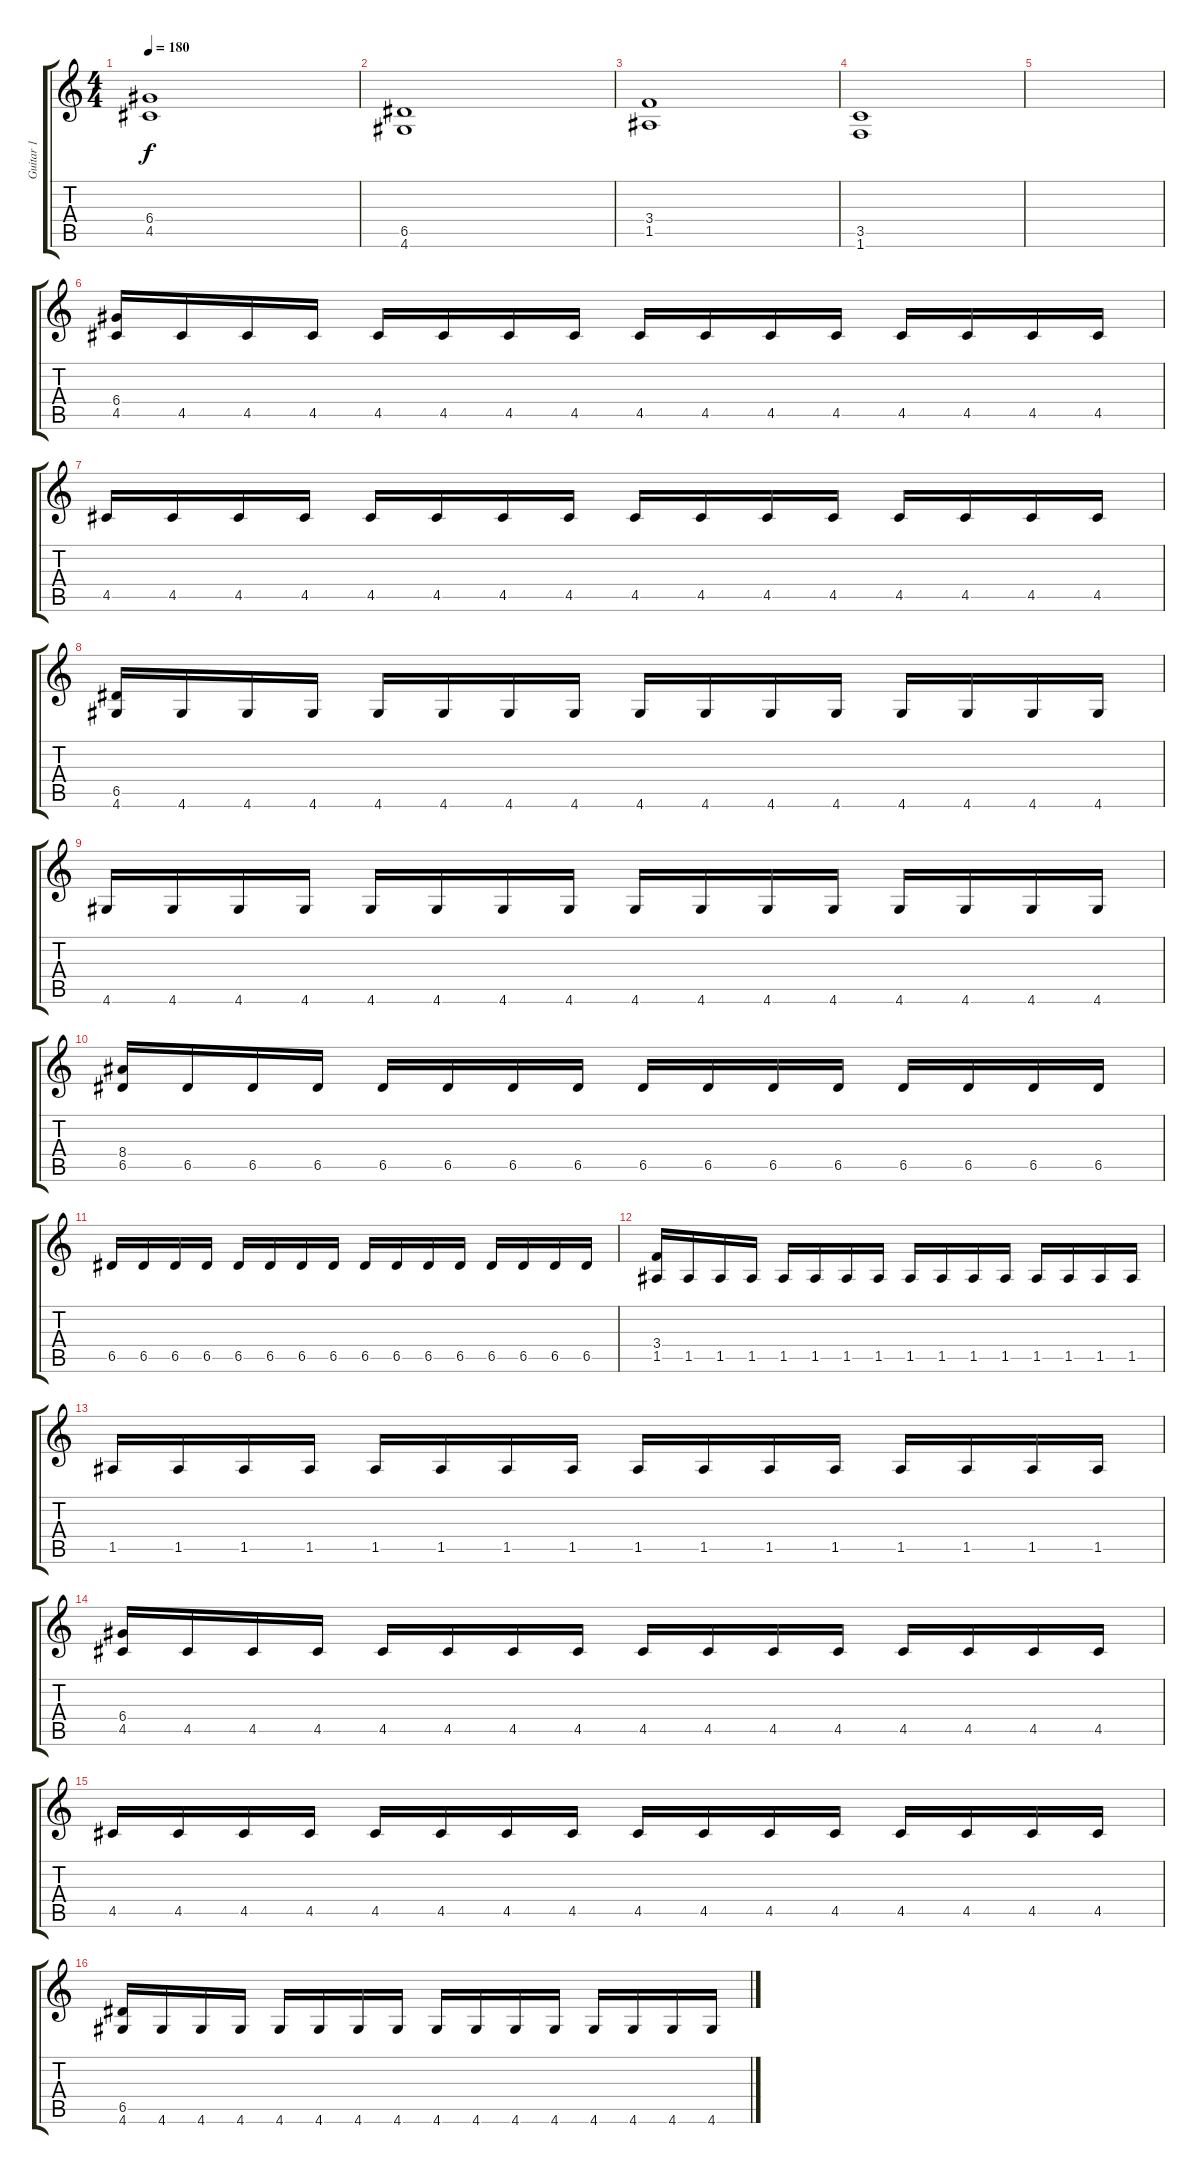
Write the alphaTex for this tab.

\track ("Guitar 1" "Guitar 1") {instrument overdrivenguitar}
\staff {score tabs}
\tuning (E4 B3 G3 D3 A2 E2) {hide}
\ts (4 4)
\tempo 180
\clef g2
\ks c
(6.4 4.5).1{dy f} |
(6.5 4.6).1 |
(3.4 1.5).1 |
(3.5 1.6).1 |
|
(6.4 4.5).16 4.5.16 4.5.16 4.5.16 4.5.16 4.5.16 4.5.16 4.5.16 4.5.16 4.5.16 4.5.16 4.5.16 4.5.16 4.5.16 4.5.16 4.5.16 |
4.5.16 4.5.16 4.5.16 4.5.16 4.5.16 4.5.16 4.5.16 4.5.16 4.5.16 4.5.16 4.5.16 4.5.16 4.5.16 4.5.16 4.5.16 4.5.16 |
(6.5 4.6).16 4.6.16 4.6.16 4.6.16 4.6.16 4.6.16 4.6.16 4.6.16 4.6.16 4.6.16 4.6.16 4.6.16 4.6.16 4.6.16 4.6.16 4.6.16 |
4.6.16 4.6.16 4.6.16 4.6.16 4.6.16 4.6.16 4.6.16 4.6.16 4.6.16 4.6.16 4.6.16 4.6.16 4.6.16 4.6.16 4.6.16 4.6.16 |
(8.4 6.5).16 6.5.16 6.5.16 6.5.16 6.5.16 6.5.16 6.5.16 6.5.16 6.5.16 6.5.16 6.5.16 6.5.16 6.5.16 6.5.16 6.5.16 6.5.16 |
6.5.16 6.5.16 6.5.16 6.5.16 6.5.16 6.5.16 6.5.16 6.5.16 6.5.16 6.5.16 6.5.16 6.5.16 6.5.16 6.5.16 6.5.16 6.5.16 |
(3.4 1.5).16 1.5.16 1.5.16 1.5.16 1.5.16 1.5.16 1.5.16 1.5.16 1.5.16 1.5.16 1.5.16 1.5.16 1.5.16 1.5.16 1.5.16 1.5.16 |
1.5.16 1.5.16 1.5.16 1.5.16 1.5.16 1.5.16 1.5.16 1.5.16 1.5.16 1.5.16 1.5.16 1.5.16 1.5.16 1.5.16 1.5.16 1.5.16 |
(6.4 4.5).16 4.5.16 4.5.16 4.5.16 4.5.16 4.5.16 4.5.16 4.5.16 4.5.16 4.5.16 4.5.16 4.5.16 4.5.16 4.5.16 4.5.16 4.5.16 |
4.5.16 4.5.16 4.5.16 4.5.16 4.5.16 4.5.16 4.5.16 4.5.16 4.5.16 4.5.16 4.5.16 4.5.16 4.5.16 4.5.16 4.5.16 4.5.16 |
(6.5 4.6).16 4.6.16 4.6.16 4.6.16 4.6.16 4.6.16 4.6.16 4.6.16 4.6.16 4.6.16 4.6.16 4.6.16 4.6.16 4.6.16 4.6.16 4.6.16
